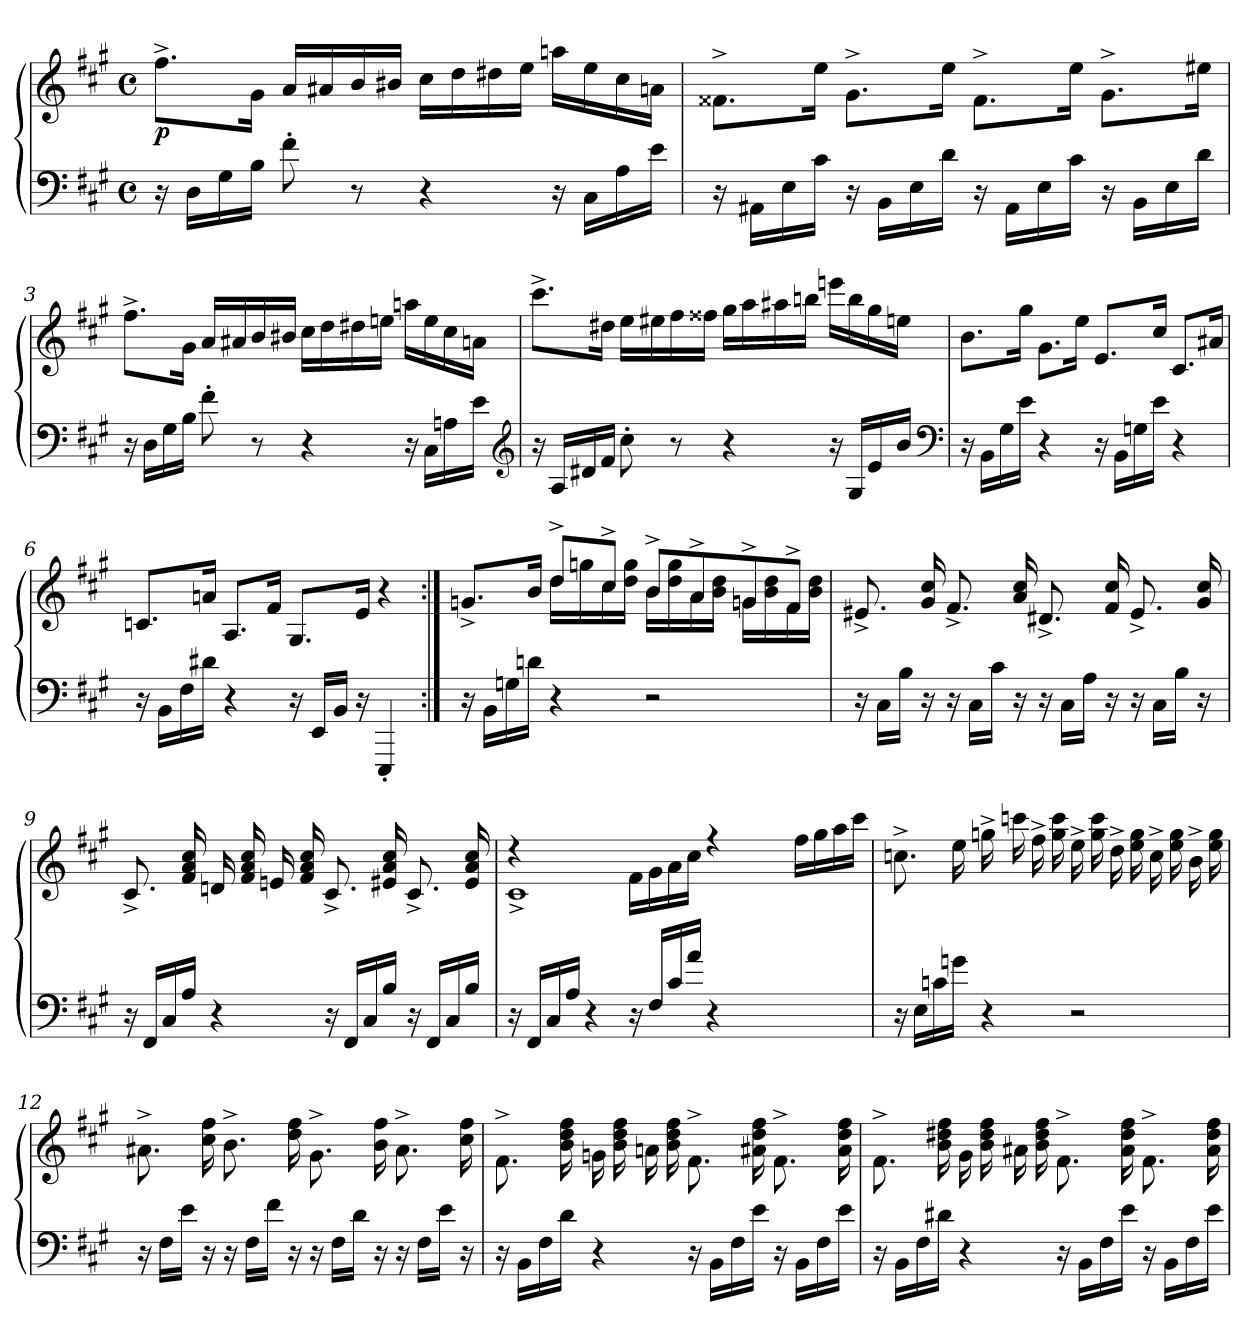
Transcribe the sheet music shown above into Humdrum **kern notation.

**kern	**kern	**dynam
*part1	*part1	*part1
*staff2	*staff1	*staff1/2
*clefF4	*clefG2	*
*k[f#c#g#]	*k[f#c#g#]	*
*M4/4	*M4/4	*
*met(c)	*met(c)	*
=1	=1	=1
!	!	!LO:DY:b
16r	8.ff#^>\L	p
16D\LL	.	.
16G#\	.	.
16B\JJ	16g#\Jk	.
8f#'>\	16a/LL	.
.	16a#/	.
8r	16b/	.
.	16b#/JJ	.
4r	16cc#\LL	.
.	16dd\	.
.	16dd#\	.
.	16ee\JJ	.
16r	16aan\LL	.
16C#\LL	16ee\	.
16A\	16cc#\	.
16e\JJ	16an\JJ	.
=2	=2	=2
16r	8.f##^>\L	.
16AA#\LL	.	.
16E\	.	.
16c#\JJ	16ee\Jk	.
16r	8.g#^>\L	.
16BB\LL	.	.
16E\	.	.
16d\JJ	16ee\Jk	.
16r	8.f##^>\L	.
16AA#\LL	.	.
16E\	.	.
16c#\JJ	16ee\Jk	.
16r	8.g#^>\L	.
16BB\LL	.	.
16E\	.	.
16d\JJ	16ee#\Jk	.
=3	=3	=3
16r	8.ff#^>\L	.
16D\LL	.	.
16G#\	.	.
16B\JJ	16g#\Jk	.
8f#'>\	16a/LL	.
.	16a#/	.
8r	16b/	.
.	16b#/JJ	.
4r	16cc#\LL	.
.	16dd\	.
.	16dd#\	.
.	16een\JJ	.
16r	16aan\LL	.
16C#\LL	16ee\	.
16An\	16cc#\	.
16e\JJ	16an\JJ	.
*clefG2	*	*
=4	=4	=4
16r	8.ccc#^>\L	.
16A/LL	.	.
16d#/	.	.
16f#/JJ	16dd#\Jk	.
8cc#'>\	16ee\LL	.
.	16ee#\	.
8r	16ff#\	.
.	16ff##\JJ	.
4r	16gg#\LL	.
.	16aa\	.
.	16aa#\	.
.	16bbn\JJ	.
16r	16eeen\LL	.
16G#/LL	16bb\	.
16e/	16gg#\	.
16b/JJ	16een\JJ	.
*clefF4	*	*
=5	=5	=5
16r	8.b\L	.
16BB\LL	.	.
16G#\	.	.
16e\JJ	16gg#\Jk	.
4r	8.g#\L	.
.	16ee\Jk	.
16r	8.e/L	.
16BB\LL	.	.
16Gn\	.	.
16e\JJ	16cc#/Jk	.
4r	8.c#/L	.
.	16a#/Jk	.
=6	=6	=6
16r	8.cn/L	.
16BB\LL	.	.
16F#\	.	.
16d#\JJ	16an/Jk	.
4r	8.A/L	.
.	16f#/Jk	.
16r	8.G#/L	.
16EE/LL	.	.
16BB/JJ	.	.
16r	16e/Jk	.
4EEE'>/	4r	.
=7:|!	=7:|!	=7:|!
*	*^	*
16r	8.gn^>/L	4ryy	.
16BB\LL	.	.	.
16Gn\	.	.	.
16dn\JJ	16b/Jk	.	.
4r	8dd^>/L	16dd\LL	.
.	.	16ggn\	.
.	8cc#^>/J	16cc#\	.
.	.	16dd\ 16gg\JJ	.
2r	8b^>/L	16b\LL	.
.	.	16dd\ 16gg\	.
.	8a^>/	16a\	.
.	.	16b\ 16dd\JJ	.
.	8gn^>/	16gn\LL	.
.	.	16b\ 16dd\	.
.	8f#^>/J	16f#\	.
.	.	16b\ 16dd\JJ	.
*	*v	*v	*
=8	=8	=8
16r	8.e#^>/	.
16C#\LL	.	.
16B\JJ	.	.
16r	16g#/ 16cc#/	.
16r	8.f#^>/	.
16C#\LL	.	.
16c#\JJ	.	.
16r	16a/ 16cc#/	.
16r	8.d#^>/	.
16C#\LL	.	.
16A\JJ	.	.
16r	16f#/ 16cc#/	.
16r	8.e#^>/	.
16C#\LL	.	.
16B\JJ	.	.
16r	16g#/ 16cc#/	.
=9	=9	=9
16r	8.c#^>/	.
16FF#/LL	.	.
16C#/	.	.
16A/JJ	16f#/ 16a/ 16cc#/	.
4r	16dn/	.
.	16f#/ 16a/ 16cc#/	.
.	16en/	.
.	16f#/ 16a/ 16cc#/	.
16r	8.c#^>/	.
16FF#/LL	.	.
16C#/	.	.
16B/JJ	16e#/ 16a/ 16cc#/	.
16r	8.c#^>/	.
16FF#/LL	.	.
16C#/	.	.
16B/JJ	16e#/ 16a/ 16cc#/	.
=10	=10	=10
*	*^	*
16r	4r	1c#^>/	.
16FF#/LL	.	.	.
16C#/	.	.	.
16A/JJ	.	.	.
4r	4ryy	.	.
16r	16f#\LL	.	.
16F#/LL	16g#\	.	.
16c#/	16a\	.	.
16a/JJ	16cc#\JJ	.	.
4r	4r	.	.
2ryy	4ryy	2ryy	.
.	16ff#\LL	.	.
.	16gg#\	.	.
.	16aa\	.	.
.	16ccc#\JJ	.	.
*	*v	*v	*
=11	=11	=11
16r	8.ccn^>\	.
16E\LL	.	.
16cn\	.	.
16gn\JJ	16ee\	.
4r	16ggn^>\	.
.	16cccn\	.
.	16ff#^>\	.
.	16gg\ 16ccc\	.
2r	16ee^>\	.
.	16gg\ 16ccc\	.
.	16dd^>\	.
.	16ee\ 16gg\	.
.	16cc^>\	.
.	16ee\ 16gg\	.
.	16b^>\	.
.	16ee\ 16gg\	.
=12	=12	=12
16r	8.a#^>\	.
16F#\LL	.	.
16e\JJ	.	.
16r	16cc#\ 16ff#\	.
16r	8.b^>\	.
16F#\LL	.	.
16f#\JJ	.	.
16r	16dd\ 16ff#\	.
16r	8.g#^>\	.
16F#\LL	.	.
16d\JJ	.	.
16r	16b\ 16ff#\	.
16r	8.a#^>\	.
16F#\LL	.	.
16e\JJ	.	.
16r	16cc#\ 16ff#\	.
=13	=13	=13
16r	8.f#^>\	.
16BB\LL	.	.
16F#\	.	.
16d\JJ	16b\ 16dd\ 16ff#\	.
4r	16gn\	.
.	16b\ 16dd\ 16ff#\	.
.	16an\	.
.	16b\ 16dd\ 16ff#\	.
16r	8.f#^>\	.
16BB\LL	.	.
16F#\	.	.
16e\JJ	16a#\ 16dd\ 16ff#\	.
16r	8.f#^>\	.
16BB\LL	.	.
16F#\	.	.
16e\JJ	16a#\ 16dd\ 16ff#\	.
=14	=14	=14
16r	8.f#^>\	.
16BB\LL	.	.
16F#\	.	.
16d#\JJ	16b\ 16dd#\ 16ff#\	.
4r	16g#\	.
.	16b\ 16dd#\ 16ff#\	.
.	16a#\	.
.	16b\ 16dd#\ 16ff#\	.
16r	8.f#^>\	.
16BB\LL	.	.
16F#\	.	.
16e\JJ	16a#\ 16dd#\ 16ff#\	.
16r	8.f#^>\	.
16BB\LL	.	.
16F#\	.	.
16e\JJ	16a#\ 16dd#\ 16ff#\	.
=	=	=
*-	*-	*-
